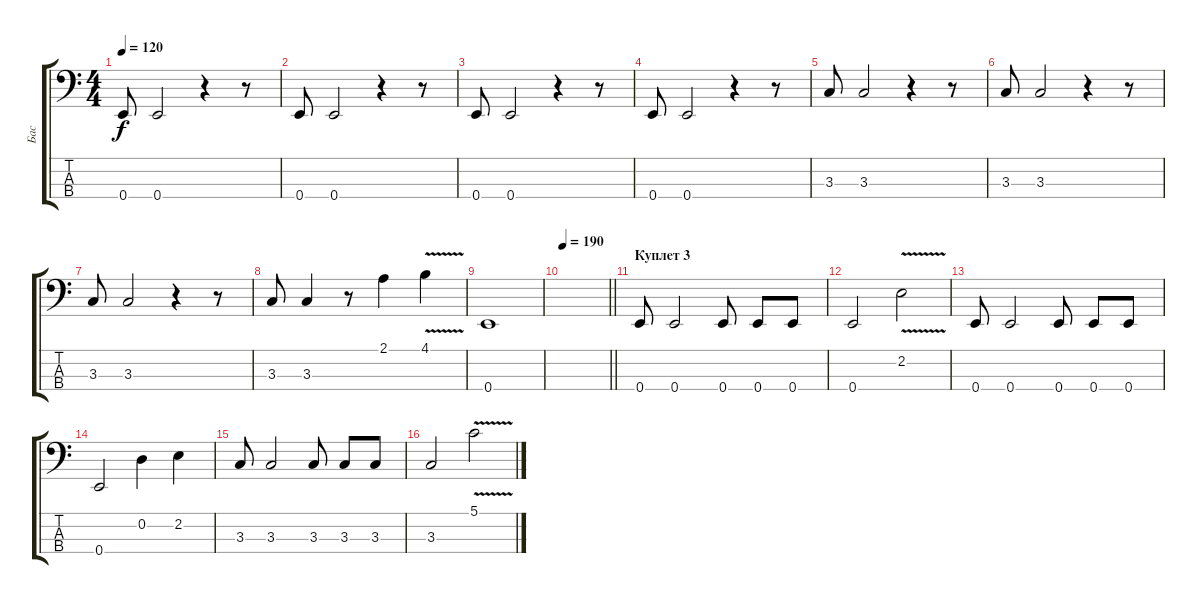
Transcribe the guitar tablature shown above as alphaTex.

\track ("Бас" "Бас") {instrument electricbassfinger}
\staff {score tabs}
\tuning (G2 D2 A1 E1) {hide}
\ts (4 4)
\tempo 120
\clef f4
\ks c
0.4.8{dy f} 0.4.2 r.4 r.8 |
0.4.8 0.4.2 r.4 r.8 |
0.4.8 0.4.2 r.4 r.8 |
0.4.8 0.4.2 r.4 r.8 |
3.3.8 3.3.2 r.4 r.8 |
3.3.8 3.3.2 r.4 r.8 |
3.3.8 3.3.2 r.4 r.8 |
3.3.8 3.3.4 r.8 2.1.4 4.1{v}.4 |
0.4.1 |
\tempo 190
\barLineRight lightlight
|
\section ("" "Куплет 3")
0.4.8 0.4.2 0.4.8 0.4.8 0.4.8 |
0.4.2 2.2{v}.2 |
0.4.8 0.4.2 0.4.8 0.4.8 0.4.8 |
0.4.2 0.2.4 2.2.4 |
3.3.8 3.3.2 3.3.8 3.3.8 3.3.8 |
3.3.2 5.1{v}.2
